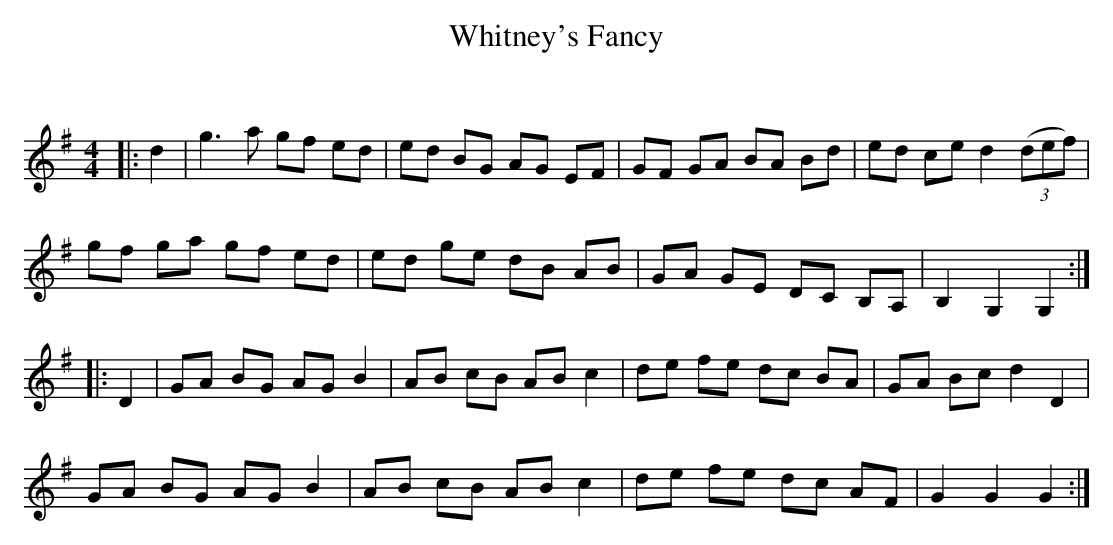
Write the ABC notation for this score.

X:1
T: Whitney's Fancy
C:
Q: 232
K:G
M:4/4
L:1/8
|:d2|g3a gf ed|ed BG AG EF|GF GA BA Bd|ed ce d2 ((3def) |
gf ga gf ed|ed ge dB AB|GA GE DC B,A,|B,2 G,2 G,2:|
|:D2|GA BG AG B2|AB cB AB c2|de fe dc BA|GA Bc d2 D2|
GA BG AG B2|AB cB AB c2|de fe dc AF|G2 G2 G2:|
